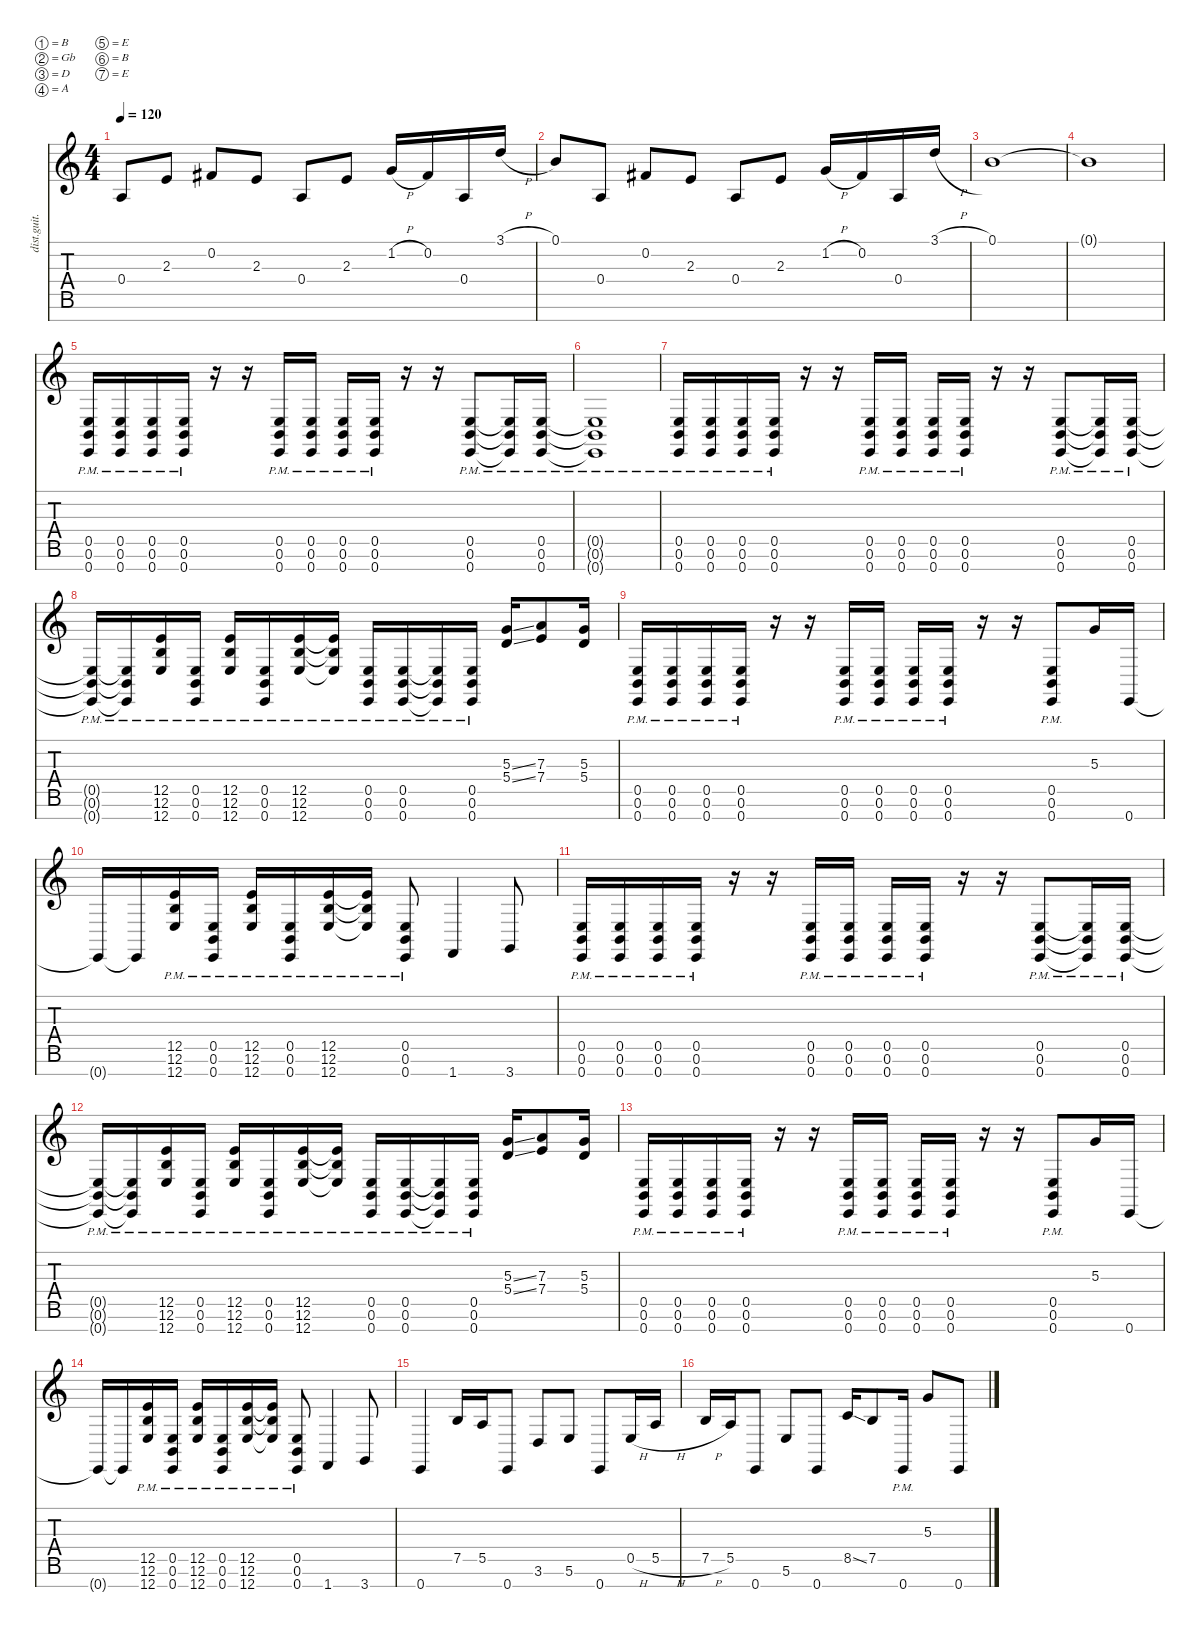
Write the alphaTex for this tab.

\defaultSystemsLayout 4
\hideDynamics
\bracketExtendMode nobrackets
\otherSystemsTrackNameOrientation horizontal
\track ("Distortion Guitar" "dist.guit.") {instrument distortionguitar}
\staff {score tabs}
\tuning (B3 Gb3 D3 A2 E2 B1 E1)
\ts (4 4)
\tempo 120
\clef g2
\ks c
0.4.8{dy mf beam Up} 2.3.8{beam Up} 0.2{acc #}.8{beam Up} 2.3.8{beam Up} 0.4.8{beam Up} 2.3.8{beam Up} 1.2{h}.16{beam Up} 0.2{acc #}.16{beam Up} 0.4.16{beam Up} 3.1{h}.16{beam Up} |
0.1.8{beam Up} 0.4.8{beam Up} 0.2{acc #}.8{beam Up} 2.3.8{beam Up} 0.4.8{beam Up} 2.3.8{beam Up} 1.2{h}.16{beam Up} 0.2{acc #}.16{beam Up} 0.4.16{beam Up} 3.1{h}.16{beam Up} |
0.1.1{beam Down} |
0.1{t}.1{beam Down} |
(0.7{pm} 0.6{pm} 0.5{pm}).16{beam Up} (0.7{pm} 0.6{pm} 0.5{pm}).16{beam Up} (0.7{pm} 0.6{pm} 0.5{pm}).16{beam Up} (0.7{pm} 0.6{pm} 0.5{pm}).16{beam Up} r.16{beam Up} r.16{beam Up} (0.7{pm} 0.5{pm} 0.6{pm}).16{beam Up} (0.7{pm} 0.5{pm} 0.6{pm}).16{beam Up} (0.7{pm} 0.6{pm} 0.5{pm}).16{beam Up} (0.7{pm} 0.6{pm} 0.5{pm}).16{beam Up} r.16{beam Up} r.16{beam Up} (0.7{pm} 0.5{pm} 0.6{pm}).8{beam Up} (0.7{pm t} 0.5{pm t} 0.6{pm t}).16{beam Up} (0.7{pm} 0.6{pm} 0.5{pm}).16{beam Up} |
(0.7{pm t} 0.6{pm t} 0.5{pm t}).1{beam Up} |
(0.7{pm} 0.6{pm} 0.5{pm}).16{beam Up} (0.7{pm} 0.6{pm} 0.5{pm}).16{beam Up} (0.7{pm} 0.6{pm} 0.5{pm}).16{beam Up} (0.7{pm} 0.6{pm} 0.5{pm}).16{beam Up} r.16{beam Up} r.16{beam Up} (0.7{pm} 0.5{pm} 0.6{pm}).16{beam Up} (0.7{pm} 0.5{pm} 0.6{pm}).16{beam Up} (0.7{pm} 0.6{pm} 0.5{pm}).16{beam Up} (0.7{pm} 0.6{pm} 0.5{pm}).16{beam Up} r.16{beam Up} r.16{beam Up} (0.7{pm} 0.5{pm} 0.6{pm}).8{beam Up} (0.7{pm t} 0.5{pm t} 0.6{pm t}).16{beam Up} (0.7{pm} 0.6{pm} 0.5{pm}).16{beam Up} |
(0.7{pm t} 0.6{pm t} 0.5{pm t}).16{beam Up} (0.7{pm t} 0.6{pm t} 0.5{pm t}).16{beam Up} (12.7{pm} 12.6{pm} 12.5{pm}).16{beam Up} (0.7{pm} 0.6{pm} 0.5{pm}).16{beam Up} (12.7{pm} 12.6{pm} 12.5{pm}).16{beam Up} (0.7{pm} 0.6{pm} 0.5{pm}).16{beam Up} (12.6{pm} 12.7{pm} 12.5{pm}).16{beam Up} (12.6{pm t} 12.7{pm t} 12.5{pm t}).16{beam Up} (0.7{pm} 0.5{pm} 0.6{pm}).16{beam Up} (0.7{pm} 0.6{pm} 0.5{pm}).16{beam Up} (0.7{pm t} 0.6{pm t} 0.5{pm t}).16{beam Up} (0.7{pm} 0.6{pm} 0.5{pm}).16{beam Up} (5.4{ss} 5.3{ss}).16{beam Up} (7.3 7.4).8{beam Up} (5.3 5.4).16{beam Up} |
(0.7{pm} 0.6{pm} 0.5{pm}).16{beam Up} (0.7{pm} 0.6{pm} 0.5{pm}).16{beam Up} (0.7{pm} 0.6{pm} 0.5{pm}).16{beam Up} (0.7{pm} 0.6{pm} 0.5{pm}).16{beam Up} r.16{beam Up} r.16{beam Up} (0.7{pm} 0.5{pm} 0.6{pm}).16{beam Up} (0.7{pm} 0.5{pm} 0.6{pm}).16{beam Up} (0.7{pm} 0.6{pm} 0.5{pm}).16{beam Up} (0.7{pm} 0.6{pm} 0.5{pm}).16{beam Up} r.16{beam Up} r.16{beam Up} (0.7{pm} 0.5{pm} 0.6{pm}).8{beam Up} 5.3.16{beam Up} 0.7.16{beam Up} |
0.7{t}.16{beam Up} 0.7{t}.16{beam Up} (12.7{pm} 12.6{pm} 12.5{pm}).16{beam Up} (0.7{pm} 0.6{pm} 0.5{pm}).16{beam Up} (12.7{pm} 12.6{pm} 12.5{pm}).16{beam Up} (0.7{pm} 0.6{pm} 0.5{pm}).16{beam Up} (12.6{pm} 12.7{pm} 12.5{pm}).16{beam Up} (12.6{pm t} 12.7{pm t} 12.5{pm t}).16{beam Up} (0.7{pm} 0.5{pm} 0.6{pm}).8{beam Up} 1.7.4{beam Up} 3.7.8{beam Up} |
(0.7{pm} 0.6{pm} 0.5{pm}).16{beam Up} (0.7{pm} 0.6{pm} 0.5{pm}).16{beam Up} (0.7{pm} 0.6{pm} 0.5{pm}).16{beam Up} (0.7{pm} 0.6{pm} 0.5{pm}).16{beam Up} r.16{beam Up} r.16{beam Up} (0.7{pm} 0.5{pm} 0.6{pm}).16{beam Up} (0.7{pm} 0.5{pm} 0.6{pm}).16{beam Up} (0.7{pm} 0.6{pm} 0.5{pm}).16{beam Up} (0.7{pm} 0.6{pm} 0.5{pm}).16{beam Up} r.16{beam Up} r.16{beam Up} (0.7{pm} 0.5{pm} 0.6{pm}).8{beam Up} (0.7{pm t} 0.5{pm t} 0.6{pm t}).16{beam Up} (0.7{pm} 0.6{pm} 0.5{pm}).16{beam Up} |
(0.7{pm t} 0.6{pm t} 0.5{pm t}).16{beam Up} (0.7{pm t} 0.6{pm t} 0.5{pm t}).16{beam Up} (12.7{pm} 12.6{pm} 12.5{pm}).16{beam Up} (0.7{pm} 0.6{pm} 0.5{pm}).16{beam Up} (12.7{pm} 12.6{pm} 12.5{pm}).16{beam Up} (0.7{pm} 0.6{pm} 0.5{pm}).16{beam Up} (12.6{pm} 12.7{pm} 12.5{pm}).16{beam Up} (12.6{pm t} 12.7{pm t} 12.5{pm t}).16{beam Up} (0.7{pm} 0.5{pm} 0.6{pm}).16{beam Up} (0.7{pm} 0.6{pm} 0.5{pm}).16{beam Up} (0.7{pm t} 0.6{pm t} 0.5{pm t}).16{beam Up} (0.7{pm} 0.6{pm} 0.5{pm}).16{beam Up} (5.4{ss} 5.3{ss}).16{beam Up} (7.3 7.4).8{beam Up} (5.3 5.4).16{beam Up} |
(0.7{pm} 0.6{pm} 0.5{pm}).16{beam Up} (0.7{pm} 0.6{pm} 0.5{pm}).16{beam Up} (0.7{pm} 0.6{pm} 0.5{pm}).16{beam Up} (0.7{pm} 0.6{pm} 0.5{pm}).16{beam Up} r.16{beam Up} r.16{beam Up} (0.7{pm} 0.5{pm} 0.6{pm}).16{beam Up} (0.7{pm} 0.5{pm} 0.6{pm}).16{beam Up} (0.7{pm} 0.6{pm} 0.5{pm}).16{beam Up} (0.7{pm} 0.6{pm} 0.5{pm}).16{beam Up} r.16{beam Up} r.16{beam Up} (0.7{pm} 0.5{pm} 0.6{pm}).8{beam Up} 5.3.16{beam Up} 0.7.16{beam Up} |
0.7{t}.16{beam Up} 0.7{t}.16{beam Up} (12.7{pm} 12.6{pm} 12.5{pm}).16{beam Up} (0.7{pm} 0.6{pm} 0.5{pm}).16{beam Up} (12.7{pm} 12.6{pm} 12.5{pm}).16{beam Up} (0.7{pm} 0.6{pm} 0.5{pm}).16{beam Up} (12.6{pm} 12.7{pm} 12.5{pm}).16{beam Up} (12.6{pm t} 12.7{pm t} 12.5{pm t}).16{beam Up} (0.7{pm} 0.5{pm} 0.6{pm}).8{beam Up} 1.7.4{beam Up} 3.7.8{beam Up} |
0.7.4{beam Up} 7.5.16{beam Up} 5.5.16{beam Up} 0.7.8{beam Up} 3.6.8{beam Up} 5.6.8{beam Up} 0.7.8{beam Up} 0.5{h}.16{beam Up} 5.5{h}.16{beam Up} |
7.5{h}.16{beam Up} 5.5.16{beam Up} 0.7.8{beam Up} 5.6.8{beam Up} 0.7.8{beam Up} 8.5{ss}.16{beam Up} 7.5.8{beam Up} 0.7{pm}.16{beam Up} 5.3.8{beam Up} 0.7.8{beam Up}
